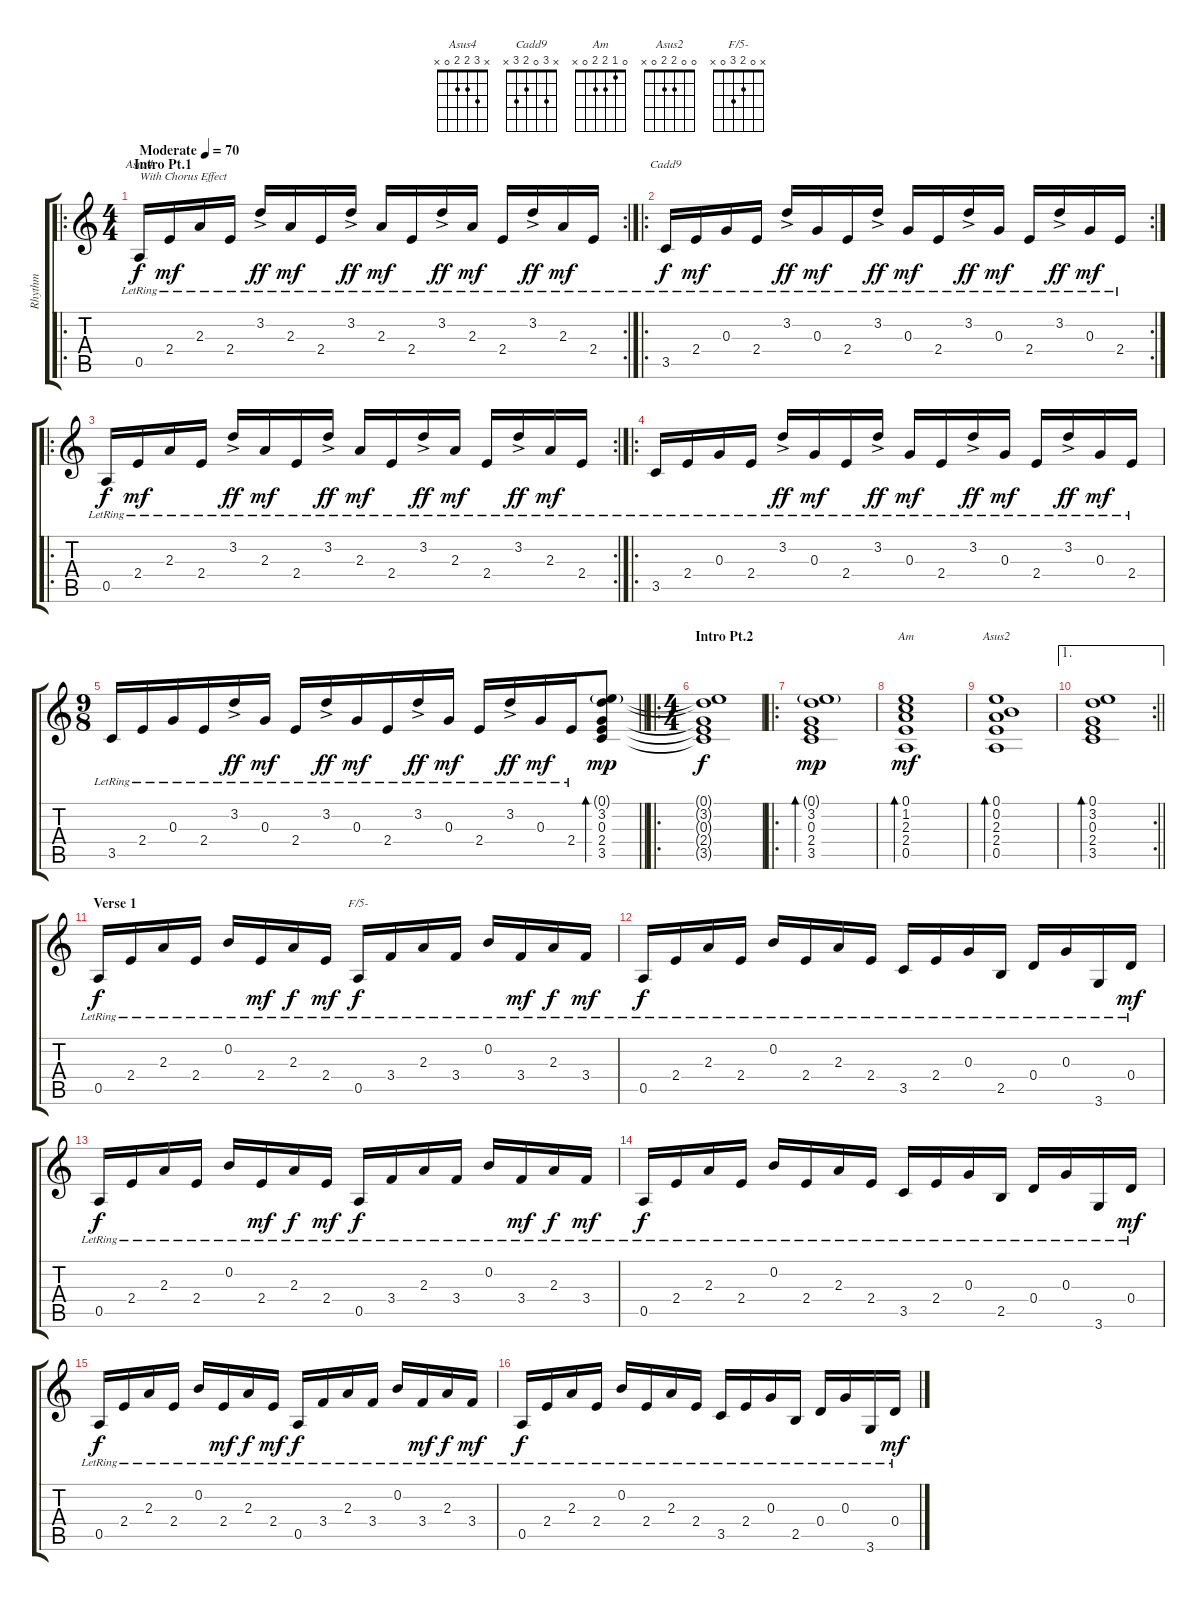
\track ("Rhythm" "Rhythm") {instrument electricguitarjazz}
\staff {score tabs}
\tuning (E4 B3 G3 D3 A2 E2) {hide}
\chord ("Asus4" x 3 2 2 0 x)
\chord ("Cadd9" x 3 0 2 3 x)
\chord ("Am" 0 1 2 2 0 x)
\chord ("Asus2" 0 0 2 2 0 x)
\chord ("F/5-" x 0 2 3 0 x)
\ro
\rc 2
\ts (4 4)
\section ("" "Intro Pt.1")
\tempo (70 "Moderate")
\clef g2
\ks c
0.5{lr}.16{ch "Asus4" txt "With Chorus Effect" dy f instrument electricguitarjazz} 2.4{lr}.16{dy mf} 2.3{lr}.16 2.4{lr}.16 3.2{ac lr}.16{dy ff} 2.3{lr}.16{dy mf} 2.4{lr}.16 3.2{ac lr}.16{dy ff} 2.3{lr}.16{dy mf} 2.4{lr}.16 3.2{ac lr}.16{dy ff} 2.3{lr}.16{dy mf} 2.4{lr}.16 3.2{ac lr}.16{dy ff} 2.3{lr}.16{dy mf} 2.4{lr}.16 |
\ro
\rc 2
3.5{lr}.16{ch "Cadd9" dy f} 2.4{lr}.16{dy mf} 0.3{lr}.16 2.4{lr}.16 3.2{ac lr}.16{dy ff} 0.3{lr}.16{dy mf} 2.4{lr}.16 3.2{ac lr}.16{dy ff} 0.3{lr}.16{dy mf} 2.4{lr}.16 3.2{ac lr}.16{dy ff} 0.3{lr}.16{dy mf} 2.4{lr}.16 3.2{ac lr}.16{dy ff} 0.3{lr}.16{dy mf} 2.4{lr}.16 |
\ro
\rc 2
0.5{lr}.16{dy f} 2.4{lr}.16{dy mf} 2.3{lr}.16 2.4{lr}.16 3.2{ac lr}.16{dy ff} 2.3{lr}.16{dy mf} 2.4{lr}.16 3.2{ac lr}.16{dy ff} 2.3{lr}.16{dy mf} 2.4{lr}.16 3.2{ac lr}.16{dy ff} 2.3{lr}.16{dy mf} 2.4{lr}.16 3.2{ac lr}.16{dy ff} 2.3{lr}.16{dy mf} 2.4{lr}.16 |
\ro
3.5{lr}.16 2.4{lr}.16 0.3{lr}.16 2.4{lr}.16 3.2{ac lr}.16{dy ff} 0.3{lr}.16{dy mf} 2.4{lr}.16 3.2{ac lr}.16{dy ff} 0.3{lr}.16{dy mf} 2.4{lr}.16 3.2{ac lr}.16{dy ff} 0.3{lr}.16{dy mf} 2.4{lr}.16 3.2{ac lr}.16{dy ff} 0.3{lr}.16{dy mf} 2.4{lr}.16 |
\ts (9 8)
\barLineRight lightlight
3.5{lr}.16 2.4{lr}.16 0.3{lr}.16 2.4{lr}.16 3.2{ac lr}.16{dy ff} 0.3{lr}.16{dy mf} 2.4{lr}.16 3.2{ac lr}.16{dy ff} 0.3{lr}.16{dy mf} 2.4{lr}.16 3.2{ac lr}.16{dy ff} 0.3{lr}.16{dy mf} 2.4{lr}.16 3.2{ac lr}.16{dy ff} 0.3{lr}.16{dy mf} 2.4{lr}.16 (0.1{g} 3.2 0.3 2.4 3.5).8{bd 120 dy mp} |
\ro
\ts (4 4)
\section ("" "Intro Pt.2")
(0.1{t} 3.2{t} 0.3{t} 2.4{t} 3.5{t}).1{dy f} |
\ro
(0.1{g} 3.2 0.3 2.4 3.5).1{bd 120 dy mp} |
(0.1 1.2 2.3 2.4 0.5).1{bd 120 ch "Am" dy mf} |
(0.1 0.2 2.3 2.4 0.5).1{bd 120 ch "Asus2"} |
\ae 1
\rc 2
\barLineRight lightlight
(0.1 3.2 0.3 2.4 3.5).1{bd 120} |
\section ("" "Verse 1")
0.5{lr}.16{dy f} 2.4{lr}.16 2.3{lr}.16 2.4{lr}.16 0.2{lr}.16 2.4{lr}.16{dy mf} 2.3{lr}.16{dy f} 2.4{lr}.16{dy mf} 0.5{lr}.16{ch "F/5-" dy f} 3.4{lr}.16 2.3{lr}.16 3.4{lr}.16 0.2{lr}.16 3.4{lr}.16{dy mf} 2.3{lr}.16{dy f} 3.4{lr}.16{dy mf} |
0.5{lr}.16{dy f} 2.4{lr}.16 2.3{lr}.16 2.4{lr}.16 0.2{lr}.16 2.4{lr}.16 2.3{lr}.16 2.4{lr}.16 3.5{lr}.16 2.4{lr}.16 0.3{lr}.16 2.5{lr}.16 0.4{lr}.16 0.3{lr}.16 3.6{lr}.16 0.4{lr}.16{dy mf} |
0.5{lr}.16{dy f} 2.4{lr}.16 2.3{lr}.16 2.4{lr}.16 0.2{lr}.16 2.4{lr}.16{dy mf} 2.3{lr}.16{dy f} 2.4{lr}.16{dy mf} 0.5{lr}.16{dy f} 3.4{lr}.16 2.3{lr}.16 3.4{lr}.16 0.2{lr}.16 3.4{lr}.16{dy mf} 2.3{lr}.16{dy f} 3.4{lr}.16{dy mf} |
0.5{lr}.16{dy f} 2.4{lr}.16 2.3{lr}.16 2.4{lr}.16 0.2{lr}.16 2.4{lr}.16 2.3{lr}.16 2.4{lr}.16 3.5{lr}.16 2.4{lr}.16 0.3{lr}.16 2.5{lr}.16 0.4{lr}.16 0.3{lr}.16 3.6{lr}.16 0.4{lr}.16{dy mf} |
0.5{lr}.16{dy f} 2.4{lr}.16 2.3{lr}.16 2.4{lr}.16 0.2{lr}.16 2.4{lr}.16{dy mf} 2.3{lr}.16{dy f} 2.4{lr}.16{dy mf} 0.5{lr}.16{dy f} 3.4{lr}.16 2.3{lr}.16 3.4{lr}.16 0.2{lr}.16 3.4{lr}.16{dy mf} 2.3{lr}.16{dy f} 3.4{lr}.16{dy mf} |
0.5{lr}.16{dy f} 2.4{lr}.16 2.3{lr}.16 2.4{lr}.16 0.2{lr}.16 2.4{lr}.16 2.3{lr}.16 2.4{lr}.16 3.5{lr}.16 2.4{lr}.16 0.3{lr}.16 2.5{lr}.16 0.4{lr}.16 0.3{lr}.16 3.6{lr}.16 0.4{lr}.16{dy mf}
